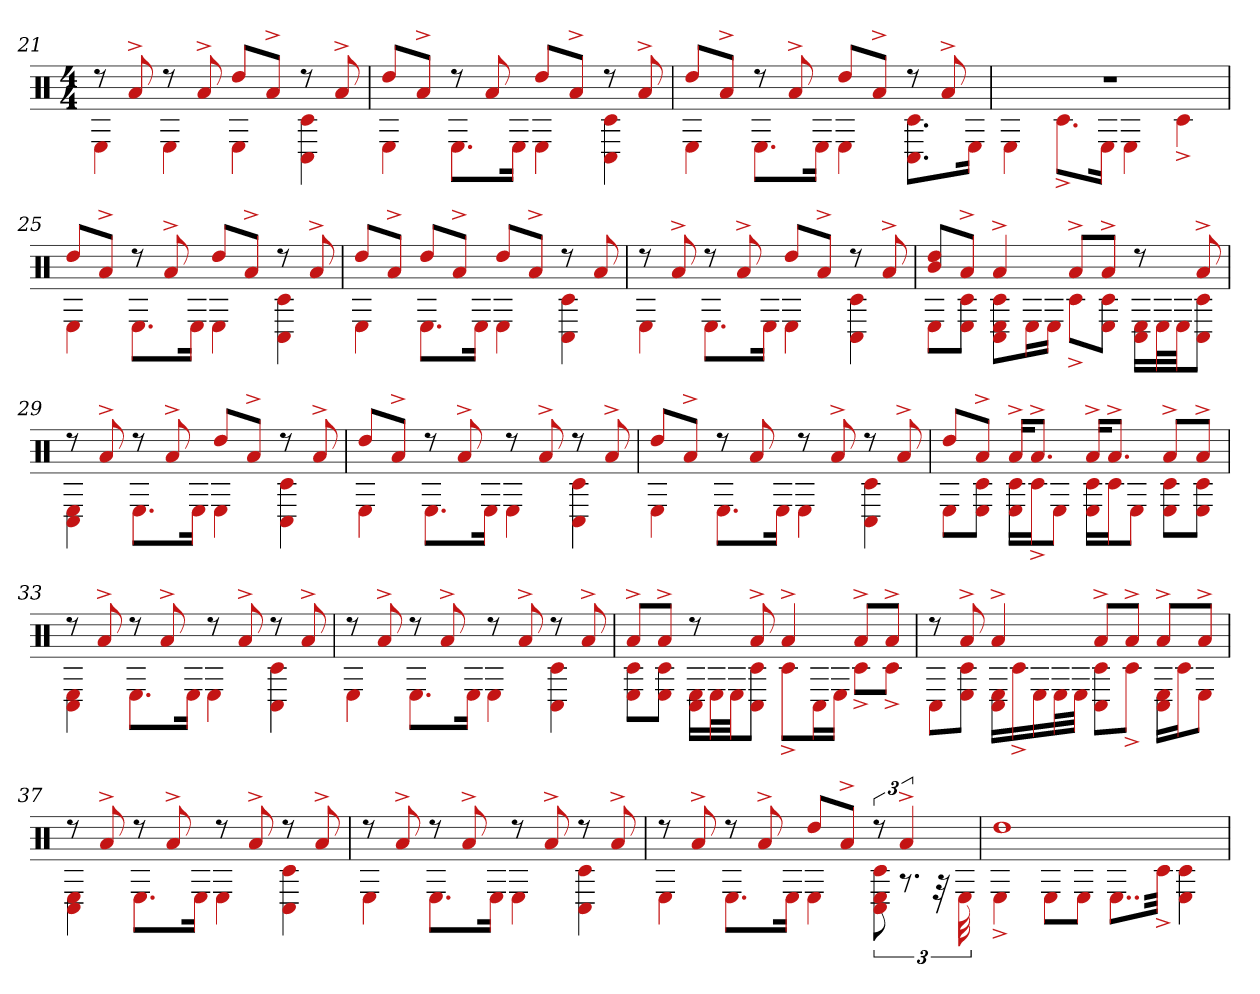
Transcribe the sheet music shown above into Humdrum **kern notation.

**kern
*part1
*staff1
*clefX
*k[]
*M4/4
=21
*^
8r	4E
8a^	.
8r	4E
8a^	.
8ddL	4E
8a^J	.
8r	4C# 4c#
8a^	.
=22	=22
8ddL	4E
8a^J	.
8r	8.EL
8a	.
.	16EJk
8ddL	4E
8a^J	.
8r	4c# 4C#
8a^	.
=23	=23
8ddL	4E
8a^J	.
8r	8.EL
8a^	.
.	16EJk
8ddL	4E
8a^J	.
8r	8.c# 8.C#L
8a^	.
.	16EJk
=24	=24
1r	4E
.	8.c#^L
.	16EJk
.	4E
.	4c#^
=25	=25
8ddL	4E
8a^J	.
8r	8.EL
8a^	.
.	16EJk
8ddL	4E
8a^J	.
8r	4C# 4c#
8a^	.
=26	=26
8ddL	4E
8a^J	.
8ddL	8.EL
8a^J	.
.	16EJk
8ddL	4E
8a^J	.
8r	4c# 4C#
8a	.
=27	=27
8r	4E
8a^	.
8r	8.EL
8a^	.
.	16EJk
8ddL	4E
8a^J	.
8r	4C# 4c#
8a^	.
=28	=28
8dd 8bL	8EL
8a^J	8E 8c#J
4a^	8C# 8E 8c#L
.	16EL
.	16EJJ
8a^L	8c#^L
8a^J	8c# 8EJ
8r	16C# 16ELL
.	32EL
.	32EJJ
8a^	8C# 8c#J
=29	=29
8r	4C# 4E
8a^	.
8r	8.EL
8a^	.
.	16EJk
8ddL	4E
8a^J	.
8r	4C# 4c#
8a^	.
=30	=30
8ddL	4E
8a^J	.
8r	8.EL
8a^	.
.	16EJk
8r	4E
8a^	.
8r	4C# 4c#
8a^	.
=31	=31
8ddL	4E
8a^J	.
8r	8.EL
8a	.
.	16EJk
8r	4E
8a^	.
8r	4c# 4C#
8a^	.
=32	=32
8ddL	8EL
8a^J	8c# 8EJ
16a^KL	16E 16c#LL
8.a^J	16c#^J
.	8EJ
16a^KL	16c# 16ELL
8.a^J	16c#J
.	8EJ
8a^L	8E 8c#L
8a^J	8c# 8EJ
=33	=33
8r	4C# 4E
8a^	.
8r	8.EL
8a^	.
.	16EJk
8r	4E
8a^	.
8r	4C# 4c#
8a^	.
=34	=34
8r	4E
8a^	.
8r	8.EL
8a^	.
.	16EJk
8r	4E
8a^	.
8r	4c# 4C#
8a^	.
=35	=35
8a^L	8c# 8EL
8a^J	8c# 8EJ
8r	16C# 16ELL
.	32EL
.	32EJJ
8a^	8C# 8c#J
4a^	8c#^L
.	16C#L
.	16EJJ
8a^L	8c#^L
8a^J	8c#^J
=36	=36
8r	8C#L
8a^	8c# 8EJ
4a^	16C# 16ELL
.	16c#^
.	16E
.	32EL
.	32EJJJ
8a^L	8C# 8c#L
8a^J	8c#^J
8a^L	16C# 16ELL
.	16c#J
8a^J	8EJ
=37	=37
8r	4C# 4E
8a^	.
8r	8.EL
8a^	.
.	16EJk
8r	4E
8a^	.
8r	4C# 4c#
8a^	.
=38	=38
8r	4E
8a^	.
8r	8.EL
8a^	.
.	16EJk
8r	4E
8a^	.
8r	4C# 4c#
8a^	.
=39	=39
8r	4E
8a^	.
8r	8.EL
8a^	.
.	16EJk
8ddL	4E
8a^J	.
12r	12C# 12E 12c#
6a^	12.r
.	48r
.	48E
=40	=40
1dd	4E^
.	8EL
.	8EJ
.	8..EL
.	32c#^Jkk
.	4c# 4E
*v	*v
=
*-
